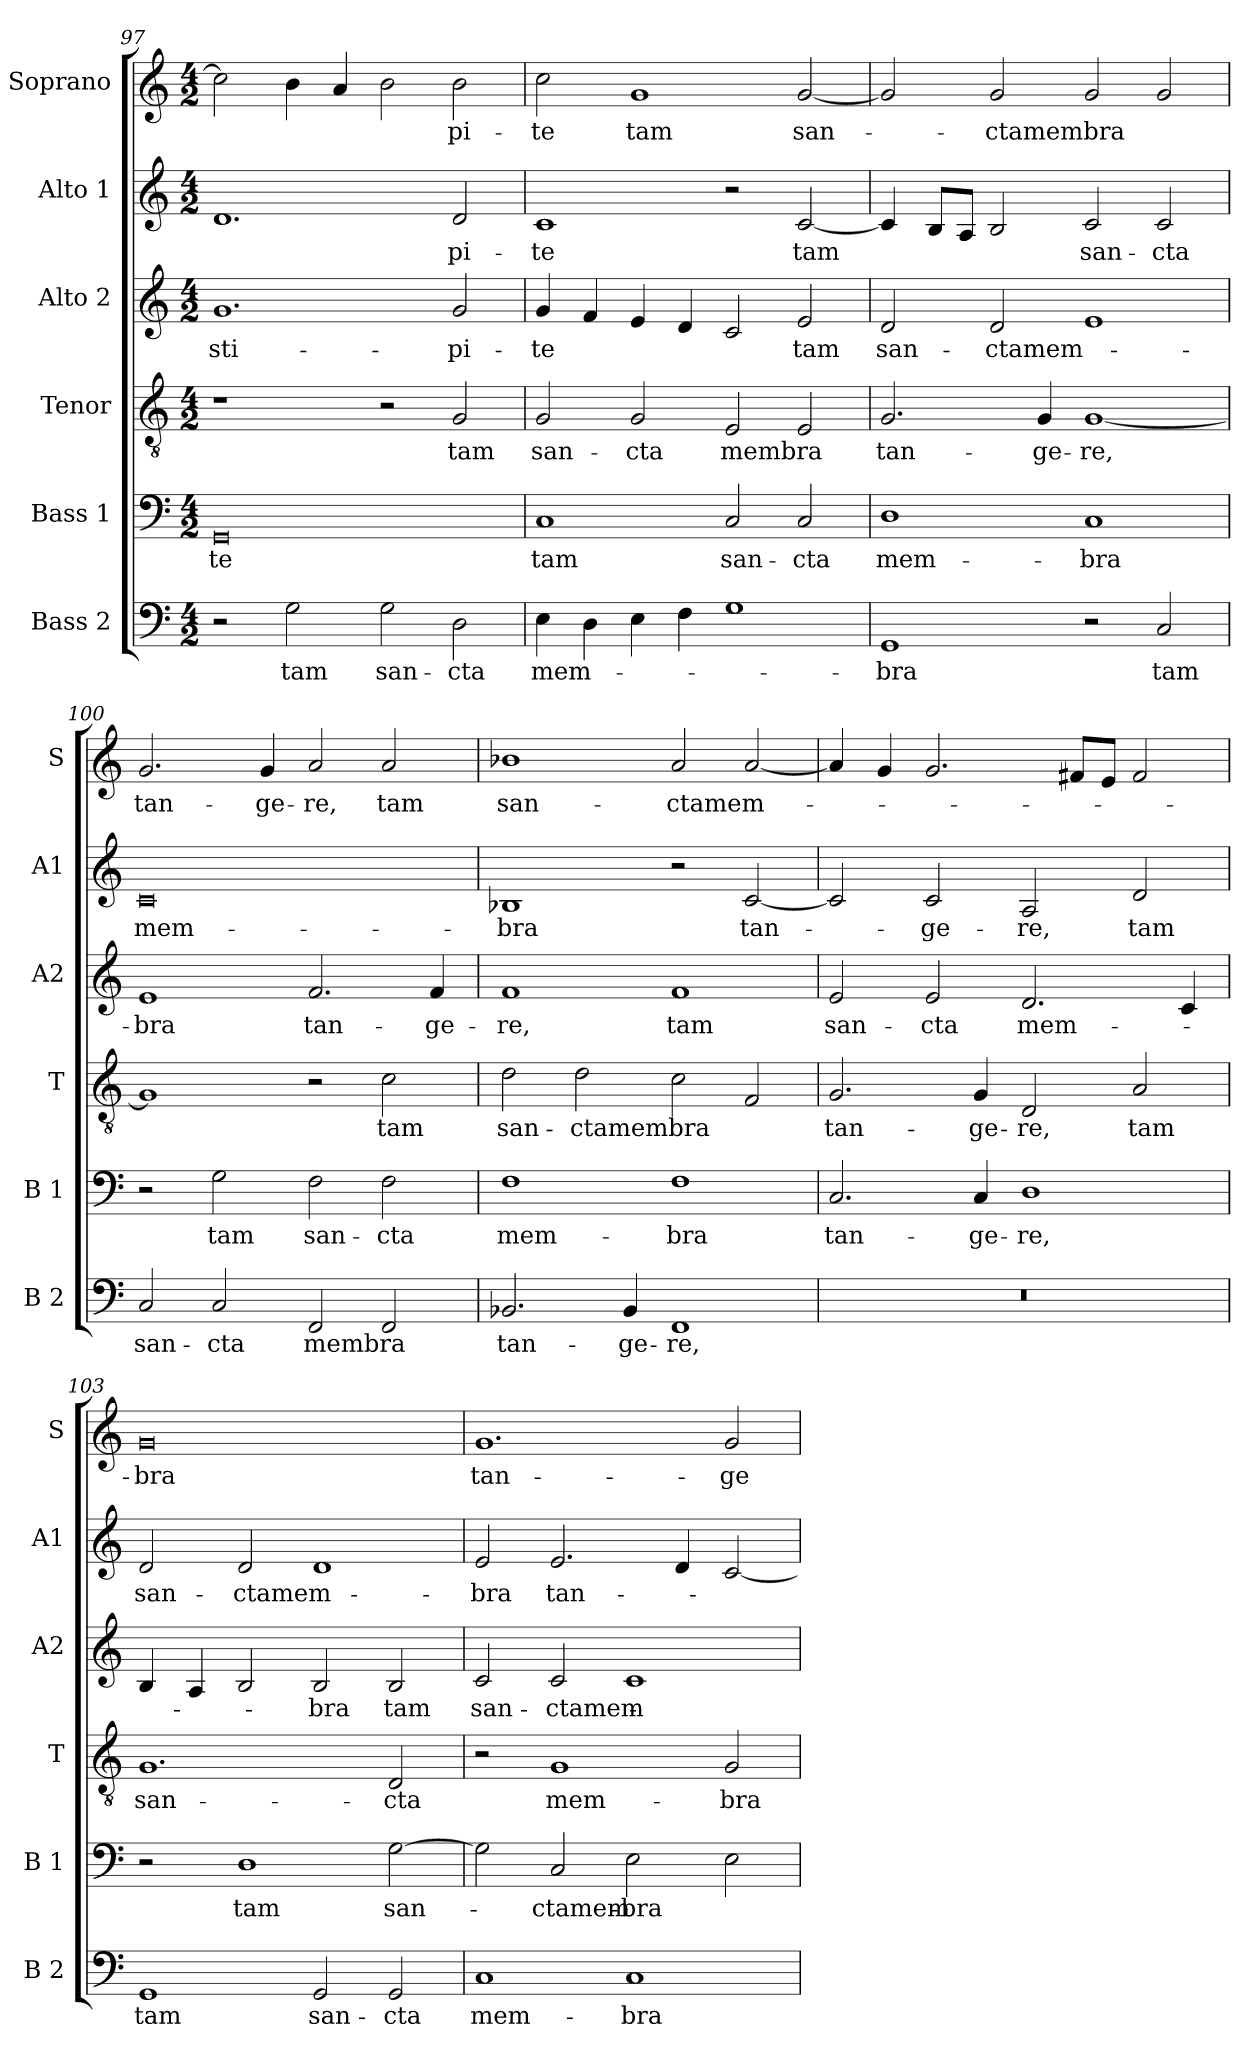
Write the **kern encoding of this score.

**kern	**text	**kern	**text	**kern	**text	**kern	**text	**kern	**text	**kern	**text
*part6	*part6	*part5	*part5	*part4	*part4	*part3	*part3	*part2	*part2	*part1	*part1
*staff6	*staff6	*staff5	*staff5	*staff4	*staff4	*staff3	*staff3	*staff2	*staff2	*staff1	*staff1
*I"Bass 2	*	*I"Bass 1	*	*I"Tenor	*	*I"Alto 2	*	*I"Alto 1	*	*I"Soprano	*
*I'B 2	*	*I'B 1	*	*I'T	*	*I'A2	*	*I'A1	*	*I'S	*
*clefF4	*	*clefF4	*	*clefGv2	*	*clefG2	*	*clefG2	*	*clefG2	*
*M4/2	*	*M4/2	*	*M4/2	*	*M4/2	*	*M4/2	*	*M4/2	*
=97	=97	=97	=97	=97	=97	=97	=97	=97	=97	=97	=97
!	!	!	!LO:LY:b:rj	!	!	!	!LO:LY:b:cj	!	!	!	!
2r	.	0GG	-te	1r	.	1.g	sti-	1.d	.	2cc\]	.
!	!LO:LY:b:cj	!	!	!	!	!	!	!	!	!	!
2G\	tam	.	.	.	.	.	.	.	.	4b\	.
.	.	.	.	.	.	.	.	.	.	4a/	.
!	!LO:LY:b	!	!	!	!	!	!	!	!	!	!
2G\	san-	.	.	2r	.	.	.	.	.	2b\	.
!	!LO:LY:b:rj	!	!	!	!LO:LY:b:cj	!	!LO:LY:b:cj	!	!LO:LY:b:cj	!	!LO:LY:b:cj
2D\	-cta	.	.	2G/	tam	2g/	-pi-	2d/	-pi-	2b\	-pi-
=98	=98	=98	=98	=98	=98	=98	=98	=98	=98	=98	=98
!	!LO:LY:b:cj	!	!LO:LY:b:cj	!	!LO:LY:b:cj	!	!LO:LY:b:cj	!	!LO:LY:b:cj	!	!LO:LY:b:cj
4E\	mem-	1C	tam	2G/	san-	4g/	-te	1c	-te	2cc\	-te
4D\	.	.	.	.	.	4f/	.	.	.	.	.
!	!	!	!	!	!LO:LY:b:cj	!	!	!	!	!	!LO:LY:b:cj
4E\	.	.	.	2G/	-cta	4e/	.	.	.	1g	tam
4F\	.	.	.	.	.	4d/	.	.	.	.	.
!	!	!	!LO:LY:b:cj	!	!LO:LY:b:cj	!	!	!	!	!	!
1G	.	2C/	san-	2E/	membra	2c/	.	2r	.	.	.
!	!	!	!LO:LY:b:rj	!	!	!	!LO:LY:b:cj	!	!LO:LY:b	!	!LO:LY:b:cj
.	.	2C/	-cta	2E/	.	2e/	tam	[>2c/	tam	[>2g/	san-
!!LO:LB:g=z
=99	=99	=99	=99	=99	=99	=99	=99	=99	=99	=99	=99
!	!LO:LY:b:cj	!	!LO:LY:b:cj	!	!LO:LY:b:cj	!	!LO:LY:b:cj	!	!	!	!
1GG	-bra	1D	mem-	2.G/	tan-	2d/	san-	4c/]	.	2g/]	.
.	.	.	.	.	.	.	.	8B/L	.	.	.
.	.	.	.	.	.	.	.	8A/J	.	.	.
!	!	!	!	!	!	!	!LO:LY:b	!	!	!	!LO:LY:b
.	.	.	.	.	.	2d/	-ctamem-	2B/	.	2g/	-ctamembra
!	!	!	!	!	!LO:LY:b	!	!	!	!	!	!
.	.	.	.	4G/	-ge-	.	.	.	.	.	.
!	!	!	!LO:LY:b:cj	!	!LO:LY:b:rj	!	!	!	!LO:LY:b	!	!
2r	.	1C	-bra	[<1G	-re,	1e	.	2c/	san-	2g/	.
!	!LO:LY:b:cj	!	!	!	!	!	!	!	!LO:LY:b:rj	!	!
2C/	tam	.	.	.	.	.	.	2c/	-cta	2g/	.
=100	=100	=100	=100	=100	=100	=100	=100	=100	=100	=100	=100
!	!LO:LY:b:cj	!	!	!	!	!	!LO:LY:b:cj	!	!LO:LY:b:cj	!	!LO:LY:b:cj
2C/	san-	2r	.	1G]	.	1e	-bra	0c	mem-	2.g/	tan-
!	!LO:LY:b:rj	!	!LO:LY:b:cj	!	!	!	!	!	!	!	!
2C/	-cta	2G\	tam	.	.	.	.	.	.	.	.
!	!	!	!	!	!	!	!	!	!	!	!LO:LY:b
.	.	.	.	.	.	.	.	.	.	4g/	-ge-
!	!LO:LY:b:cj	!	!LO:LY:b	!	!	!	!LO:LY:b:cj	!	!	!	!LO:LY:b:rj
2FF/	membra	2F\	san-	2r	.	2.f/	tan-	.	.	2a/	-re,
!	!	!	!LO:LY:b:rj	!	!LO:LY:b:cj	!	!	!	!	!	!LO:LY:b:cj
2FF/	.	2F\	-cta	2c\	tam	.	.	.	.	2a/	tam
!	!	!	!	!	!	!	!LO:LY:b:cj	!	!	!	!
.	.	.	.	.	.	4f/	-ge-	.	.	.	.
=101	=101	=101	=101	=101	=101	=101	=101	=101	=101	=101	=101
!	!LO:LY:b:cj	!	!LO:LY:b:cj	!	!LO:LY:b	!	!LO:LY:b:cj	!	!LO:LY:b:cj	!	!LO:LY:b:cj
2.BB-X/	tan-	1F	mem-	2d\	san-	1f	-re,	1B-X	-bra	1b-X	san-
!	!	!	!	!	!LO:LY:b:cj	!	!	!	!	!	!
.	.	.	.	2d\	-ctamembra	.	.	.	.	.	.
!	!LO:LY:b	!	!	!	!	!	!	!	!	!	!
4BB-/	-ge-	.	.	.	.	.	.	.	.	.	.
!	!LO:LY:b:rj	!	!LO:LY:b:cj	!	!	!	!LO:LY:b:cj	!	!	!	!LO:LY:b
1FF	-re,	1F	-bra	2c\	.	1f	tam	2r	.	2a/	-ctamem-
!	!	!	!	!	!	!	!	!	!LO:LY:b:cj	!	!
.	.	.	.	2F/	.	.	.	[<2c/	tan-	[<2a/	.
=102	=102	=102	=102	=102	=102	=102	=102	=102	=102	=102	=102
!LO:N:vis=1	!	!	!LO:LY:b:cj	!	!LO:LY:b:cj	!	!LO:LY:b	!	!	!	!
0r	.	2.C/	tan-	2.G/	tan-	2e/	san-	2c/]	.	4a/]	.
.	.	.	.	.	.	.	.	.	.	4g/	.
!	!	!	!	!	!	!	!LO:LY:b:rj	!	!LO:LY:b:cj	!	!
.	.	.	.	.	.	2e/	-cta	2c/	-ge-	2.g/	.
!	!	!	!LO:LY:b	!	!LO:LY:b	!	!	!	!	!	!
.	.	4C/	-ge-	4G/	-ge-	.	.	.	.	.	.
!	!	!	!LO:LY:b:rj	!	!LO:LY:b:rj	!	!LO:LY:b:cj	!	!LO:LY:b:cj	!	!
.	.	1D	-re,	2D/	-re,	2.d/	mem-	2A/	-re,	.	.
.	.	.	.	.	.	.	.	.	.	8f#X/L	.
.	.	.	.	.	.	.	.	.	.	8e/J	.
!	!	!	!	!	!LO:LY:b:cj	!	!	!	!LO:LY:b:cj	!	!
.	.	.	.	2A/	tam	.	.	2d/	tam	2f#/	.
.	.	.	.	.	.	4c/	.	.	.	.	.
=103	=103	=103	=103	=103	=103	=103	=103	=103	=103	=103	=103
!	!LO:LY:b:cj	!	!	!	!LO:LY:b:cj	!	!	!	!LO:LY:b	!	!LO:LY:b:cj
1GG	tam	2r	.	1.G	san-	4B/	.	2d/	san-	0g	-bra
.	.	.	.	.	.	4A/	.	.	.	.	.
!	!	!	!LO:LY:b:cj	!	!	!	!	!	!LO:LY:b:cj	!	!
.	.	1D	tam	.	.	2B/	.	2d/	-ctamem-	.	.
!	!LO:LY:b	!	!	!	!	!	!LO:LY:b:cj	!	!	!	!
2GG/	san-	.	.	.	.	2B/	-bra	1d	.	.	.
!	!LO:LY:b:rj	!	!LO:LY:b:cj	!	!LO:LY:b:cj	!	!LO:LY:b:cj	!	!	!	!
2GG/	-cta	[>2G\	san-	2D/	-cta	2B/	tam	.	.	.	.
=104	=104	=104	=104	=104	=104	=104	=104	=104	=104	=104	=104
!	!LO:LY:b:cj	!	!	!	!	!	!LO:LY:b	!	!LO:LY:b:cj	!	!LO:LY:b:cj
1C	mem-	2G\]	.	2r	.	2c/	san-	2e/	-bra	1.g	tan-
!	!	!	!LO:LY:b	!	!LO:LY:b:cj	!	!LO:LY:b:cj	!	!LO:LY:b:cj	!	!
.	.	2C/	-ctamem-	1G	mem-	2c/	-ctamem-	2.e/	tan-	.	.
!	!LO:LY:b:cj	!	!LO:LY:b:cj	!	!	!	!	!	!	!	!
1C	-bra	2E\	-bra	.	.	1c	.	.	.	.	.
.	.	.	.	.	.	.	.	4d/	.	.	.
!	!	!	!	!	!LO:LY:b:cj	!	!	!	!	!	!LO:LY:b:cj
.	.	2E\	.	2G/	-bra	.	.	[<2c/	.	2g/	-ge-
=	=	=	=	=	=	=	=	=	=	=	=
*-	*-	*-	*-	*-	*-	*-	*-	*-	*-	*-	*-
